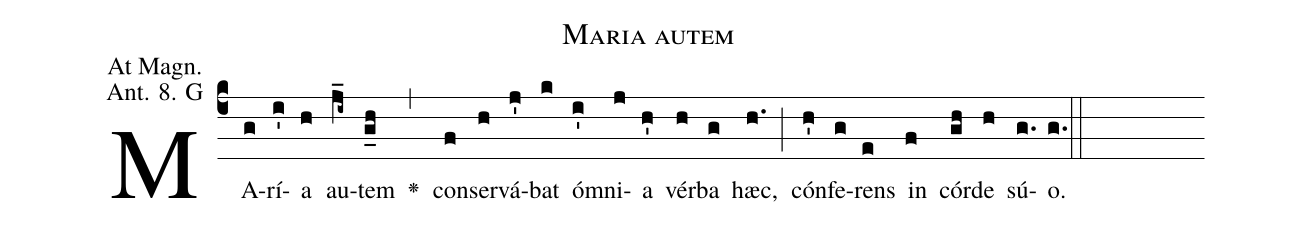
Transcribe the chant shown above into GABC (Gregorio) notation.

name: Maria autem;
office-part: Magnificat Antiphon;
mode: 8G;
annotation: At Magn.;
annotation: Ant. 8. G;
def-m1:}{\greseteolcustos{manual}{;
def-m2:\ifx\breakbeforeEuouae\undefined\else;
def-m3:\fi}\ifx\noeuouae\undefined\def\noeuouae{F}\fi\if\noeuouae F{;
def-m4:}\fi;
%%
(c4)MA(g)rí(i')a(h) au(j_i~)tem(g_h) <v>\greheightstar</v>(,)
con(f)ser(h)vá(j')bat(k) óm(i')ni(j)a(h') vér(h)ba(g) hæc,(h.) (;)
cón(h')fe(g)rens(e) in(f) cór(gh)de(h) sú(g.[em1])o.(g.) (::[em2]z[em3])

E(j) u(j) o(i) u(j) a(h) e.(g.) (::[em4])
